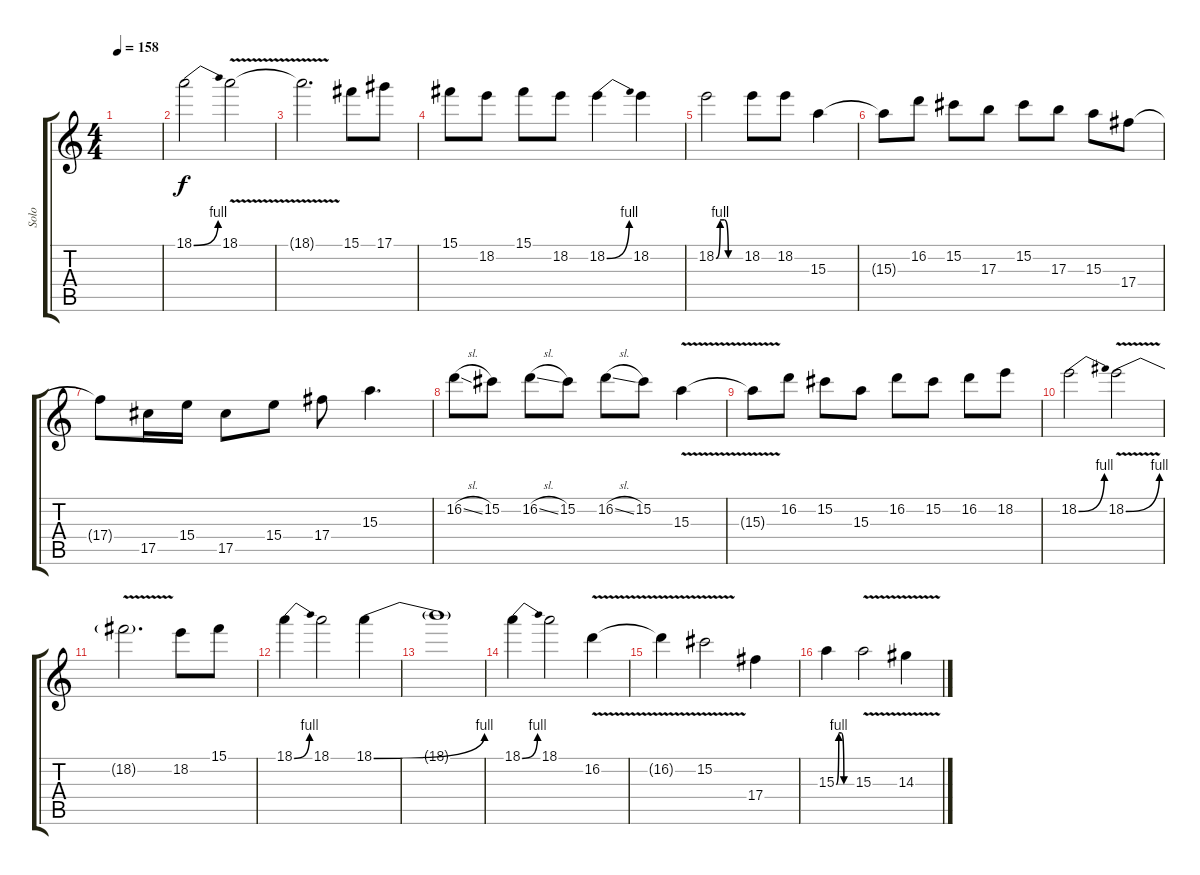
\track ("Solo" "Solo") {instrument overdrivenguitar}
\staff {score tabs}
\tuning (Eb4 Bb3 Gb3 Db3 Ab2 Eb2) {hide}
\ts (4 4)
\tempo 158
\clef g2
\ks c
|
18.1{be (bend 0 0 60 4)}.2{dy f} 18.1{v}.2 |
18.1{t}.2{d} 15.1.8 17.1.8 |
15.1.8 18.2.8 15.1.8 18.2.8 18.2{be (bend 0 0 60 4)}.4 18.2.4 |
18.2{be (custom 0 0 10 4 20 4 30 0 60 0)}.2 18.2.8 18.2.8 15.3.4 |
15.3{t}.8 16.2.8 15.2.8 17.3.8 15.2.8 17.3.8 15.3.8 17.4.8 |
17.4{t}.8 17.5.16 15.4.16 17.5.8 15.4.8 17.4.8 15.3.4{d} |
16.2{sl}.8 15.2.8 16.2{sl}.8 15.2.8 16.2{sl}.8 15.2.8 15.3{v}.4 |
15.3{t}.8 16.2.8 15.2.8 15.3.8 16.2.8 15.2.8 16.2.8 18.2.8 |
18.2{be (bend 0 0 60 4)}.2 18.2{be (bend 0 0 60 4) v}.2 |
18.2{t}.2{d} 18.2.8 15.1.8 |
18.1{be (bend 0 0 60 4)}.4 18.1.2 18.1{be (bend 0 0 60 4)}.4 |
18.1{t}.1 |
18.1{be (bend 0 0 60 4)}.4 18.1.2 16.2{v}.4 |
16.2{t}.4 15.2{v}.2 17.4.4 |
15.3{be (custom 0 0 10 4 20 4 30 0 60 0)}.4 15.3{v}.2 14.3{v}.4
